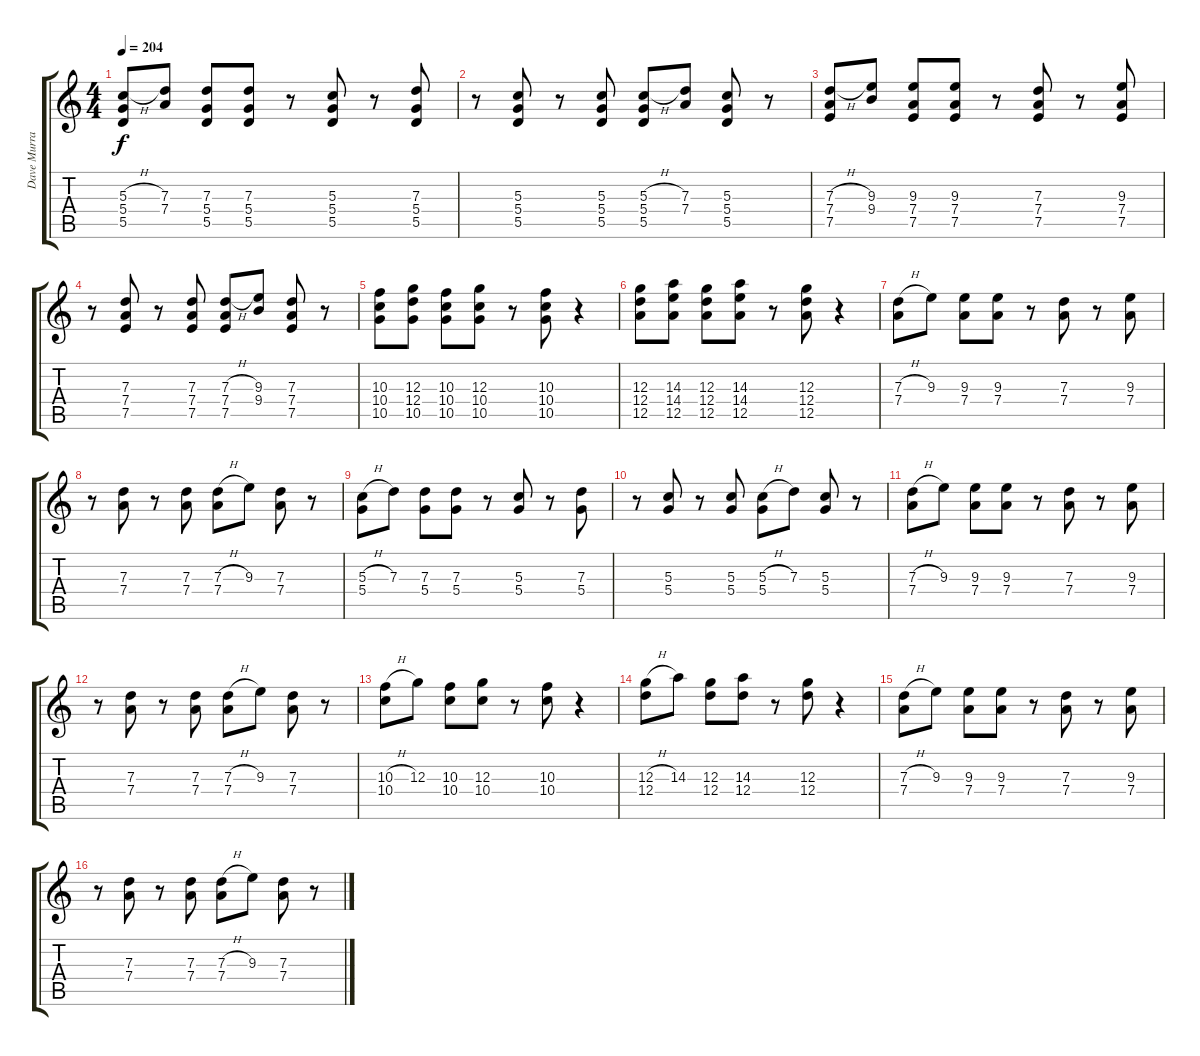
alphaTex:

\track ("Dave Murray (Distortion Guitar)" "Dave Murra") {instrument distortionguitar}
\staff {score tabs}
\tuning (E4 B3 G3 D3 A2 E2) {hide}
\ts (4 4)
\tempo 204
\clef g2
\ks c
(5.3{h} 5.4 5.5).8{dy f} (7.3 7.4).8 (7.3 5.4 5.5).8 (7.3 5.4 5.5).8 r.8 (5.3 5.4 5.5).8 r.8 (7.3 5.4 5.5).8 |
r.8 (5.3 5.4 5.5).8 r.8 (5.3 5.4 5.5).8 (5.3{h} 5.4 5.5).8 (7.3 7.4).8 (5.3 5.4 5.5).8 r.8 |
(7.3{h} 7.4 7.5).8 (9.3 9.4).8 (9.3 7.4 7.5).8 (9.3 7.4 7.5).8 r.8 (7.3 7.4 7.5).8 r.8 (9.3 7.4 7.5).8 |
r.8 (7.3 7.4 7.5).8 r.8 (7.3 7.4 7.5).8 (7.3{h} 7.4 7.5).8 (9.3 9.4).8 (7.3 7.4 7.5).8 r.8 |
(10.3 10.4 10.5).8 (12.3 12.4 10.5).8 (10.3 10.4 10.5).8 (12.3 10.4 10.5).8 r.8 (10.3 10.4 10.5).8 r.4 |
(12.3 12.4 12.5).8 (14.3 14.4 12.5).8 (12.3 12.4 12.5).8 (14.3 14.4 12.5).8 r.8 (12.3 12.4 12.5).8 r.4 |
(7.3{h} 7.4).8 9.3.8 (9.3 7.4).8 (9.3 7.4).8 r.8 (7.3 7.4).8 r.8 (9.3 7.4).8 |
r.8 (7.3 7.4).8 r.8 (7.3 7.4).8 (7.3{h} 7.4).8 9.3.8 (7.3 7.4).8 r.8 |
(5.3{h} 5.4).8 7.3.8 (7.3 5.4).8 (7.3 5.4).8 r.8 (5.3 5.4).8 r.8 (7.3 5.4).8 |
r.8 (5.3 5.4).8 r.8 (5.3 5.4).8 (5.3{h} 5.4).8 7.3.8 (5.3 5.4).8 r.8 |
(7.3{h} 7.4).8 9.3.8 (9.3 7.4).8 (9.3 7.4).8 r.8 (7.3 7.4).8 r.8 (9.3 7.4).8 |
r.8 (7.3 7.4).8 r.8 (7.3 7.4).8 (7.3{h} 7.4).8 9.3.8 (7.3 7.4).8 r.8 |
(10.3{h} 10.4).8 12.3.8 (10.3 10.4).8 (12.3 10.4).8 r.8 (10.3 10.4).8 r.4 |
(12.3{h} 12.4).8 14.3.8 (12.3 12.4).8 (14.3 12.4).8 r.8 (12.3 12.4).8 r.4 |
(7.3{h} 7.4).8 9.3.8 (9.3 7.4).8 (9.3 7.4).8 r.8 (7.3 7.4).8 r.8 (9.3 7.4).8 |
r.8 (7.3 7.4).8 r.8 (7.3 7.4).8 (7.3{h} 7.4).8 9.3.8 (7.3 7.4).8 r.8
